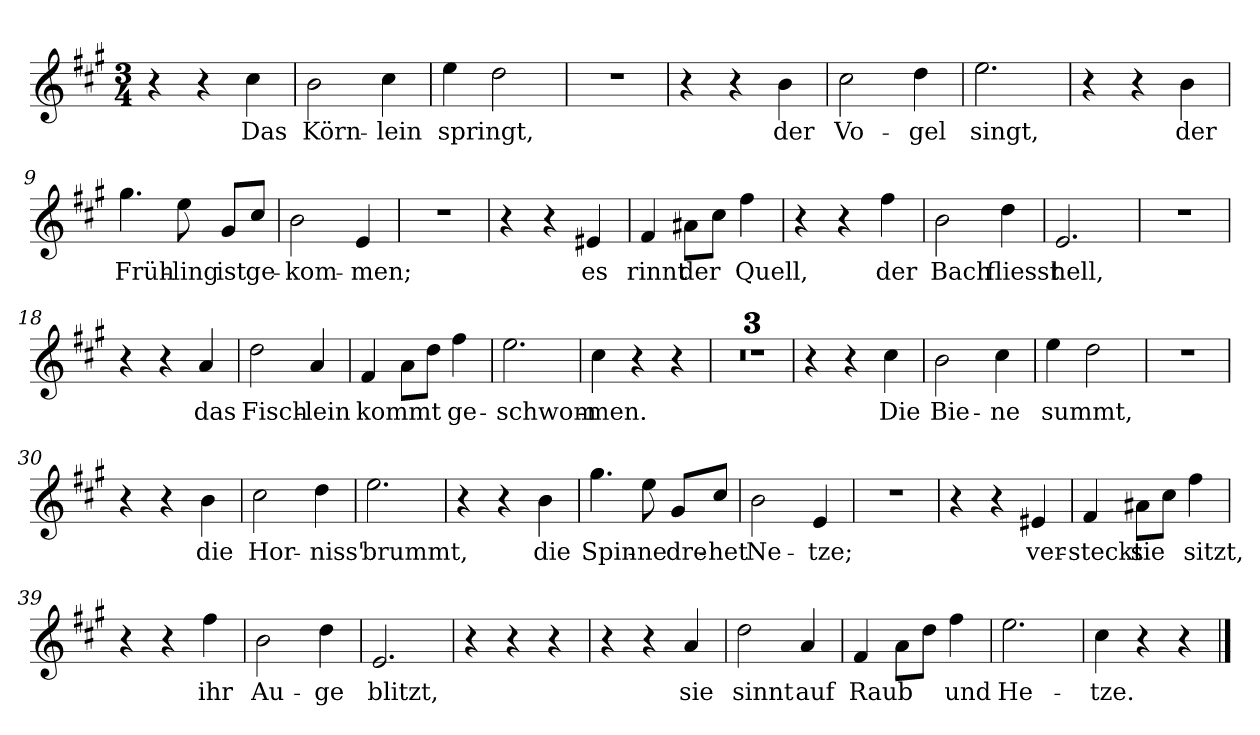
**kern	**text
*part1	*part1
*staff1	*staff1
*clefG2	*
*k[f#c#g#]	*
*M3/4	*
=1	=1
4r	.
4r	.
!	!LO:LY:b
4cc#\	Das
=2	=2
!	!LO:LY:b
2b\	Körn-
!	!LO:LY:b
4cc#\	-lein
=3	=3
!	!LO:LY:b
4ee\	springt,
2dd\	.
=4	=4
2.r	.
=5	=5
4r	.
4r	.
!	!LO:LY:b
4b\	der
=6	=6
!	!LO:LY:b
2cc#\	Vo-
!	!LO:LY:b
4dd\	-gel
=7	=7
!	!LO:LY:b
2.ee\	singt,
=8	=8
4r	.
4r	.
!	!LO:LY:b
4b\	der
=9	=9
!	!LO:LY:b
4.gg#\	Früh-
!	!LO:LY:b
8ee\	-ling
!	!LO:LY:b
8g#/L	ist
!	!LO:LY:b
8cc#/J	ge-
=10	=10
!	!LO:LY:b
2b\	-kom-
!	!LO:LY:b
4e/	-men;
=11	=11
2.r	.
!!LO:LB:g=z
=12	=12
4r	.
4r	.
!	!LO:LY:b
4e#X/	es
=13	=13
!	!LO:LY:b
4f#/	rinnt
!	!LO:LY:b
8a#X\L	der
8cc#\J	.
!	!LO:LY:b
4ff#\	Quell,
=14	=14
4r	.
4r	.
!	!LO:LY:b
4ff#\	der
=15	=15
!	!LO:LY:b
2b\	Bach
!	!LO:LY:b
4dd\	fliesst
=16	=16
!	!LO:LY:b
2.e/	hell,
=17	=17
2.r	.
=18	=18
4r	.
4r	.
!	!LO:LY:b
4a/	das
=19	=19
!	!LO:LY:b
2dd\	Fisch-
!	!LO:LY:b
4a/	-lein
=20	=20
!	!LO:LY:b
4f#/	kommt
8a\L	.
8dd\J	.
!	!LO:LY:b
4ff#\	ge-
=21	=21
!	!LO:LY:b
2.ee\	-schwom-
!!LO:LB:g=z
=22	=22
!	!LO:LY:b
4cc#\	-men.
4r	.
4r	.
=23	=23
2.r	.
=24	=24
2.r	.
=25	=25
2.r	.
=26	=26
4r	.
4r	.
!	!LO:LY:b
4cc#\	Die
=27	=27
!	!LO:LY:b
2b\	Bie-
!	!LO:LY:b
4cc#\	-ne
=28	=28
!	!LO:LY:b
4ee\	summt,
2dd\	.
=29	=29
2.r	.
=30	=30
4r	.
4r	.
!	!LO:LY:b
4b\	die
=31	=31
!	!LO:LY:b
2cc#\	Hor-
!	!LO:LY:b
4dd\	-niss'
=32	=32
!	!LO:LY:b
2.ee\	brummt,
=33	=33
4r	.
4r	.
!	!LO:LY:b
4b\	die
=34	=34
!	!LO:LY:b
4.gg#\	Spin-
!	!LO:LY:b
8ee\	-ne
!	!LO:LY:b
8g#/L	dre-
!	!LO:LY:b
8cc#/J	-het
!!LO:LB:g=z
=35	=35
!	!LO:LY:b
2b\	Ne-
!	!LO:LY:b
4e/	-tze;
=36	=36
2.r	.
=37	=37
4r	.
4r	.
!	!LO:LY:b
4e#X/	ver-
=38	=38
!	!LO:LY:b
4f#/	-steckt
!	!LO:LY:b
8a#X\L	sie
8cc#\J	.
!	!LO:LY:b
4ff#\	sitzt,
=39	=39
4r	.
4r	.
!	!LO:LY:b
4ff#\	ihr
=40	=40
!	!LO:LY:b
2b\	Au-
!	!LO:LY:b
4dd\	-ge
=41	=41
!	!LO:LY:b
2.e/	blitzt,
=42	=42
4r	.
4r	.
4r	.
=43	=43
4r	.
4r	.
!	!LO:LY:b
4a/	sie
=44	=44
!	!LO:LY:b
2dd\	sinnt
!	!LO:LY:b
4a/	auf
=45	=45
!	!LO:LY:b
4f#/	Raub
8a\L	.
8dd\J	.
!	!LO:LY:b
4ff#\	und
=46	=46
!	!LO:LY:b
2.ee\	He-
!!LO:LB:g=z
=47	=47
!	!LO:LY:b
4cc#\	-tze.
4r	.
4r	.
==	==
*-	*-
